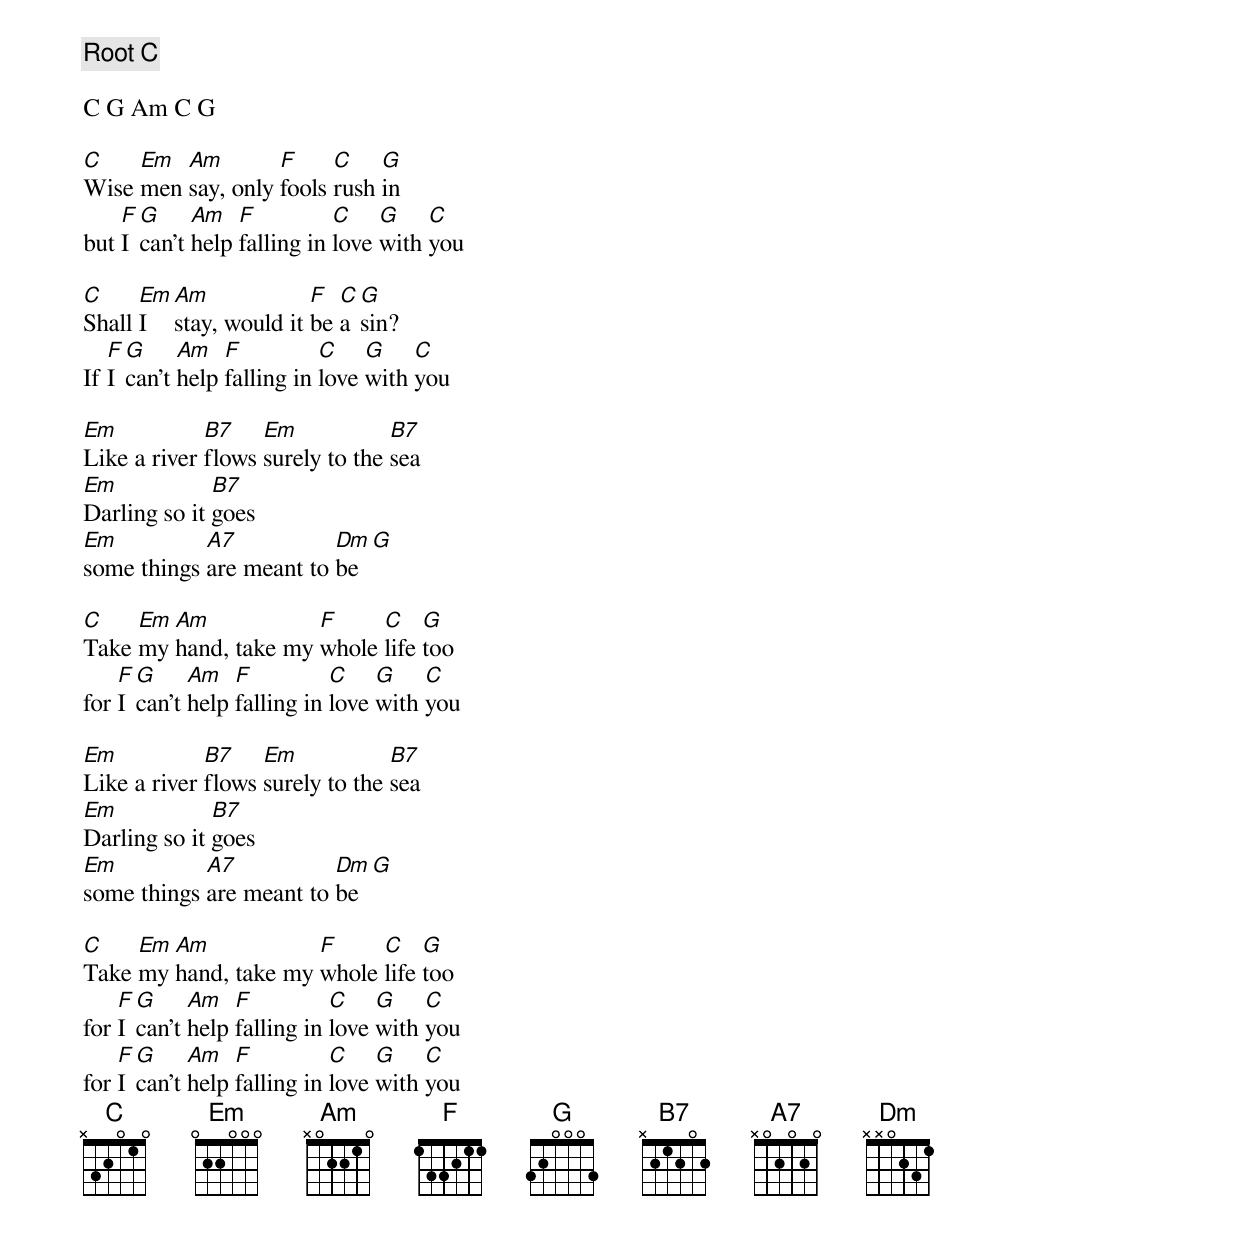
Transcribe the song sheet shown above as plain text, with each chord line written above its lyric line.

[Root] C

C G Am C G

C    Em  Am        F     C    G
Wise men say, only fools rush in
    F G     Am   F          C    G    C
but I can't help falling in love with you

C     Em Am             F  C G
Shall I  stay, would it be a sin?
   F G     Am   F          C    G    C
If I can't help falling in love with you

Em           B7    Em            B7
Like a river flows surely to the sea
Em            B7
Darling so it goes
Em          A7           Dm  G
some things are meant to be

C    Em Am            F     C    G
Take my hand, take my whole life too
    F G     Am   F          C    G    C
for I can't help falling in love with you

Em           B7    Em            B7
Like a river flows surely to the sea
Em            B7
Darling so it goes
Em          A7           Dm  G
some things are meant to be

C    Em Am            F     C    G
Take my hand, take my whole life too
    F G     Am   F          C    G    C
for I can't help falling in love with you
    F G     Am   F          C    G    C
for I can't help falling in love with you
